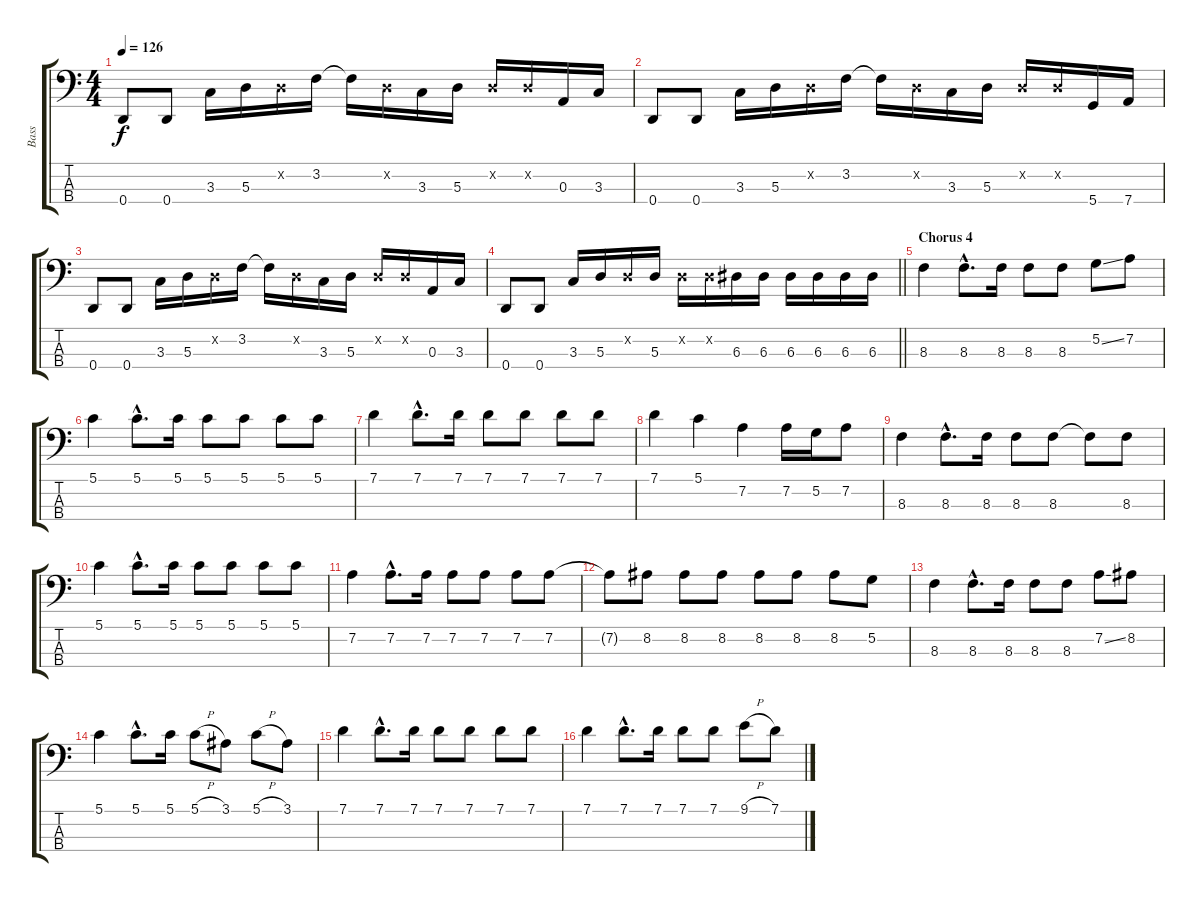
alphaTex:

\track ("Bass" "Bass") {instrument electricbassfinger}
\staff {score tabs}
\tuning (G2 D2 A1 D1) {hide}
\ts (4 4)
\tempo 126
\clef f4
\ks c
0.4.8{dy f} 0.4.8 3.3.16 5.3.16 0.2{x}.16 3.2.16 3.2{t}.16 0.2{x}.16 3.3.16 5.3.16 0.2{x}.16 0.2{x}.16 0.3.16 3.3.16 |
0.4.8 0.4.8 3.3.16 5.3.16 0.2{x}.16 3.2.16 3.2{t}.16 0.2{x}.16 3.3.16 5.3.16 0.2{x}.16 0.2{x}.16 5.4.16 7.4.16 |
0.4.8 0.4.8 3.3.16 5.3.16 0.2{x}.16 3.2.16 3.2{t}.16 0.2{x}.16 3.3.16 5.3.16 0.2{x}.16 0.2{x}.16 0.3.16 3.3.16 |
\barLineRight lightlight
0.4.8 0.4.8 3.3.16 5.3.16 0.2{x}.16 5.3.16 0.2{x}.16 0.2{x}.16 6.3.16 6.3.16 6.3.16 6.3.16 6.3.16 6.3.16 |
\section ("" "Chorus 4")
8.3.4 8.3{hac}.8{d} 8.3.16 8.3.8 8.3.8 5.2{ss}.8 7.2.8 |
5.1.4 5.1{hac}.8{d} 5.1.16 5.1.8 5.1.8 5.1.8 5.1.8 |
7.1.4 7.1{hac}.8{d} 7.1.16 7.1.8 7.1.8 7.1.8 7.1.8 |
7.1.4 5.1.4 7.2.4 7.2.16 5.2.16 7.2.8 |
8.3.4 8.3{hac}.8{d} 8.3.16 8.3.8 8.3.8 8.3{t}.8 8.3.8 |
5.1.4 5.1{hac}.8{d} 5.1.16 5.1.8 5.1.8 5.1.8 5.1.8 |
7.2.4 7.2{hac}.8{d} 7.2.16 7.2.8 7.2.8 7.2.8 7.2.8 |
7.2{t}.8 8.2.8 8.2.8 8.2.8 8.2.8 8.2.8 8.2.8 5.2.8 |
8.3.4 8.3{hac}.8{d} 8.3.16 8.3.8 8.3.8 7.2{ss}.8 8.2.8 |
5.1.4 5.1{hac}.8{d} 5.1.16 5.1{h}.8 3.1.8 5.1{h}.8 3.1.8 |
7.1.4 7.1{hac}.8{d} 7.1.16 7.1.8 7.1.8 7.1.8 7.1.8 |
7.1.4 7.1{hac}.8{d} 7.1.16 7.1.8 7.1.8 9.1{h}.8 7.1.8
